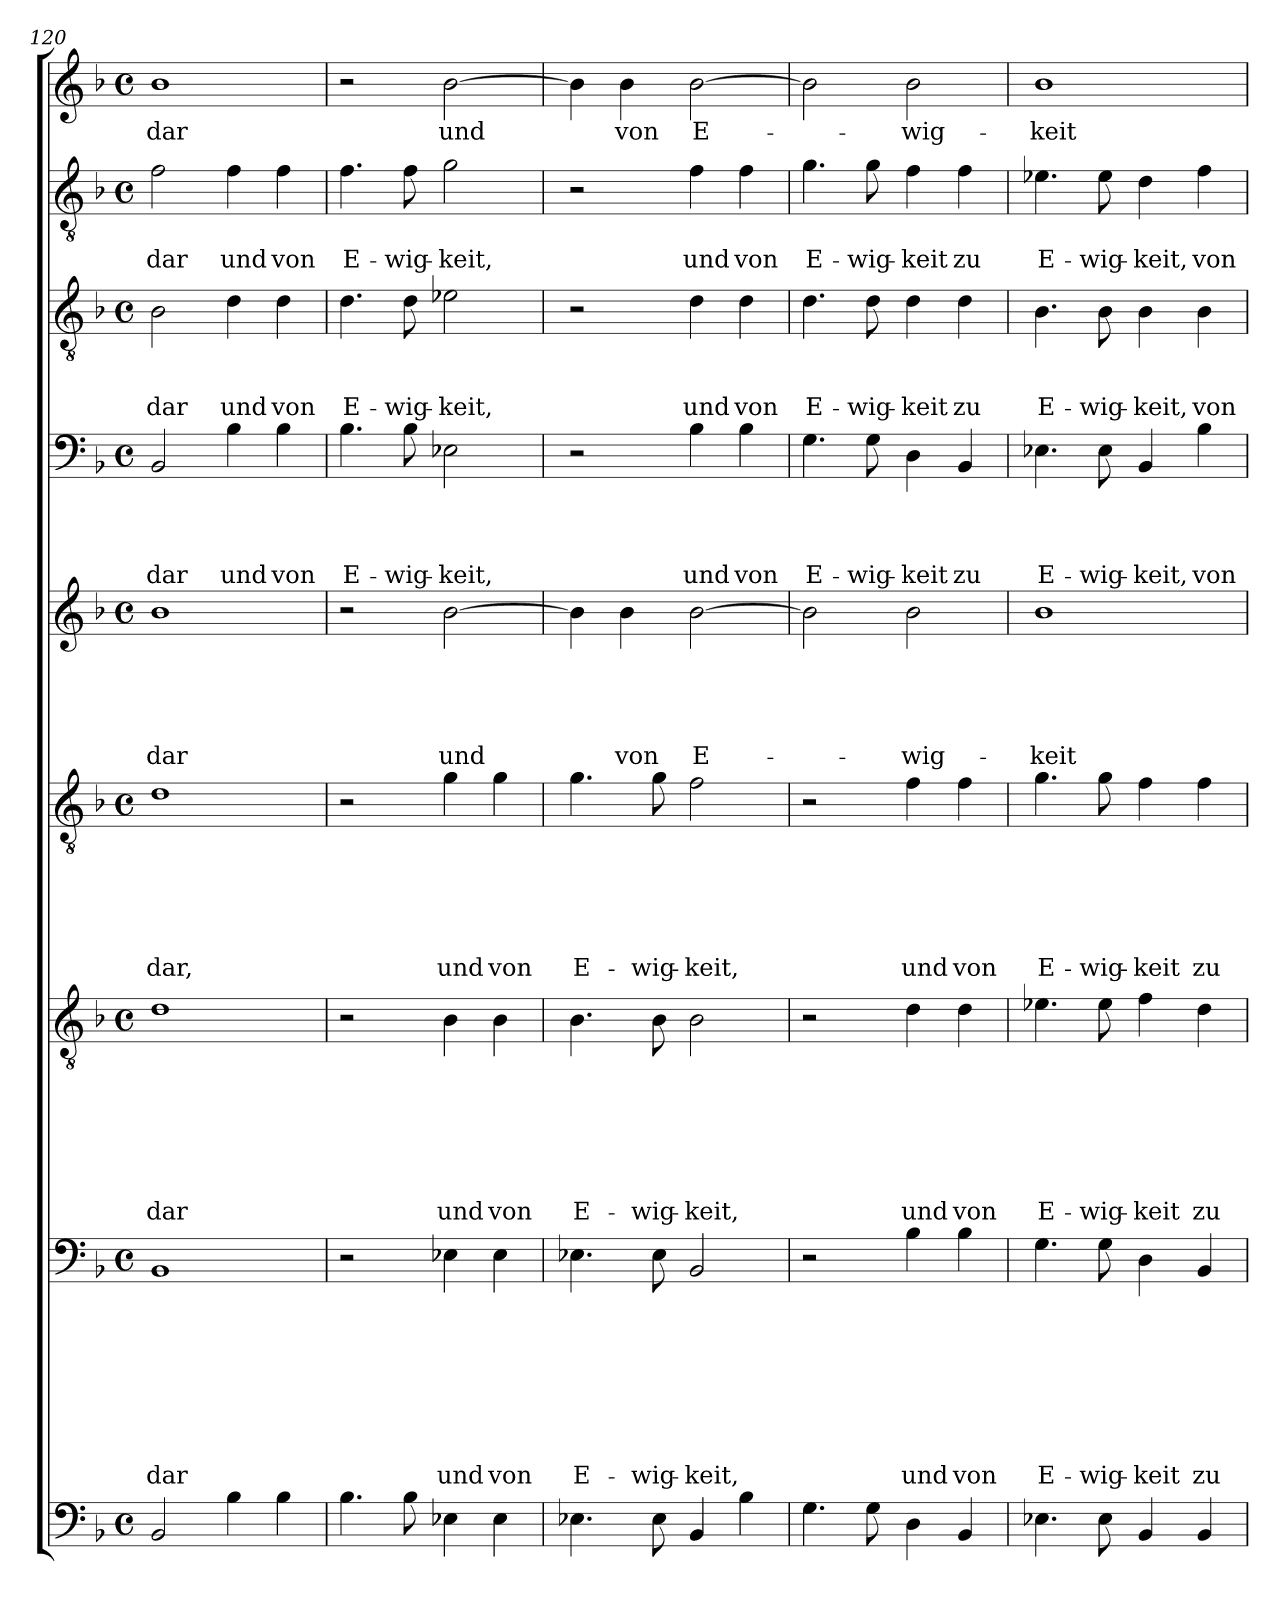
**kern	**kern	**text	**text	**text	**text	**text	**text	**text	**text	**kern	**text	**text	**text	**text	**text	**text	**text	**kern	**text	**text	**text	**text	**text	**text	**kern	**text	**text	**text	**text	**text	**kern	**text	**text	**text	**text	**kern	**text	**text	**text	**kern	**text	**text	**kern	**text
*part9	*part8	*part8	*part8	*part8	*part8	*part8	*part8	*part8	*part8	*part7	*part7	*part7	*part7	*part7	*part7	*part7	*part7	*part6	*part6	*part6	*part6	*part6	*part6	*part6	*part5	*part5	*part5	*part5	*part5	*part5	*part4	*part4	*part4	*part4	*part4	*part3	*part3	*part3	*part3	*part2	*part2	*part2	*part1	*part1
*staff9	*staff8	*staff8	*staff8	*staff8	*staff8	*staff8	*staff8	*staff8	*staff8	*staff7	*staff7	*staff7	*staff7	*staff7	*staff7	*staff7	*staff7	*staff6	*staff6	*staff6	*staff6	*staff6	*staff6	*staff6	*staff5	*staff5	*staff5	*staff5	*staff5	*staff5	*staff4	*staff4	*staff4	*staff4	*staff4	*staff3	*staff3	*staff3	*staff3	*staff2	*staff2	*staff2	*staff1	*staff1
*clefF4	*clefF4	*	*	*	*	*	*	*	*	*clefGv2	*	*	*	*	*	*	*	*clefGv2	*	*	*	*	*	*	*clefG2	*	*	*	*	*	*clefF4	*	*	*	*	*clefGv2	*	*	*	*clefGv2	*	*	*clefG2	*
*k[b-]	*k[b-]	*	*	*	*	*	*	*	*	*k[b-]	*	*	*	*	*	*	*	*k[b-]	*	*	*	*	*	*	*k[b-]	*	*	*	*	*	*k[b-]	*	*	*	*	*k[b-]	*	*	*	*k[b-]	*	*	*k[b-]	*
*F:	*F:	*	*	*	*	*	*	*	*	*F:	*	*	*	*	*	*	*	*F:	*	*	*	*	*	*	*F:	*	*	*	*	*	*F:	*	*	*	*	*F:	*	*	*	*F:	*	*	*F:	*
*M4/4	*M4/4	*	*	*	*	*	*	*	*	*M4/4	*	*	*	*	*	*	*	*M4/4	*	*	*	*	*	*	*M4/4	*	*	*	*	*	*M4/4	*	*	*	*	*M4/4	*	*	*	*M4/4	*	*	*M4/4	*
*met(c)	*met(c)	*	*	*	*	*	*	*	*	*met(c)	*	*	*	*	*	*	*	*met(c)	*	*	*	*	*	*	*met(c)	*	*	*	*	*	*met(c)	*	*	*	*	*met(c)	*	*	*	*met(c)	*	*	*met(c)	*
=120	=120	=120	=120	=120	=120	=120	=120	=120	=120	=120	=120	=120	=120	=120	=120	=120	=120	=120	=120	=120	=120	=120	=120	=120	=120	=120	=120	=120	=120	=120	=120	=120	=120	=120	=120	=120	=120	=120	=120	=120	=120	=120	=120	=120
!	!	!	!	!	!	!	!	!	!LO:LY:b	!	!	!	!	!	!	!	!LO:LY:b	!	!	!	!	!	!	!LO:LY:b	!	!	!	!	!	!LO:LY:b	!	!	!	!	!LO:LY:b	!	!	!	!LO:LY:b	!	!	!LO:LY:b	!	!LO:LY:b
2BB-/	1BB-	.	.	.	.	.	.	.	-dar	1d	.	.	.	.	.	.	-dar	1d	.	.	.	.	.	-dar,	1b-	.	.	.	.	-dar	2BB-/	.	.	.	-dar	2B-\	.	.	-dar	2f\	.	-dar	1b-	-dar
!	!	!	!	!	!	!	!	!	!	!	!	!	!	!	!	!	!	!	!	!	!	!	!	!	!	!	!	!	!	!	!	!	!	!	!LO:LY:b	!	!	!	!LO:LY:b	!	!	!LO:LY:b	!	!
4B-\	.	.	.	.	.	.	.	.	.	.	.	.	.	.	.	.	.	.	.	.	.	.	.	.	.	.	.	.	.	.	4B-\	.	.	.	und	4d\	.	.	und	4f\	.	und	.	.
!	!	!	!	!	!	!	!	!	!	!	!	!	!	!	!	!	!	!	!	!	!	!	!	!	!	!	!	!	!	!	!	!	!	!	!LO:LY:b	!	!	!	!LO:LY:b	!	!	!LO:LY:b	!	!
4B-\	.	.	.	.	.	.	.	.	.	.	.	.	.	.	.	.	.	.	.	.	.	.	.	.	.	.	.	.	.	.	4B-\	.	.	.	von	4d\	.	.	von	4f\	.	von	.	.
=121	=121	=121	=121	=121	=121	=121	=121	=121	=121	=121	=121	=121	=121	=121	=121	=121	=121	=121	=121	=121	=121	=121	=121	=121	=121	=121	=121	=121	=121	=121	=121	=121	=121	=121	=121	=121	=121	=121	=121	=121	=121	=121	=121	=121
!	!	!	!	!	!	!	!	!	!	!	!	!	!	!	!	!	!	!	!	!	!	!	!	!	!	!	!	!	!	!	!	!	!	!	!LO:LY:b	!	!	!	!LO:LY:b	!	!	!LO:LY:b	!	!
4.B-\	2r	.	.	.	.	.	.	.	.	2r	.	.	.	.	.	.	.	2r	.	.	.	.	.	.	2r	.	.	.	.	.	4.B-\	.	.	.	E-	4.d\	.	.	E-	4.f\	.	E-	2r	.
!	!	!	!	!	!	!	!	!	!	!	!	!	!	!	!	!	!	!	!	!	!	!	!	!	!	!	!	!	!	!	!	!	!	!	!LO:LY:b	!	!	!	!LO:LY:b	!	!	!LO:LY:b	!	!
8B-\	.	.	.	.	.	.	.	.	.	.	.	.	.	.	.	.	.	.	.	.	.	.	.	.	.	.	.	.	.	.	8B-\	.	.	.	-wig-	8d\	.	.	-wig-	8f\	.	-wig-	.	.
!	!	!	!	!	!	!	!	!	!LO:LY:b	!	!	!	!	!	!	!	!LO:LY:b	!	!	!	!	!	!	!LO:LY:b	!	!	!	!	!	!LO:LY:b	!	!	!	!	!LO:LY:b	!	!	!	!LO:LY:b	!	!	!LO:LY:b	!	!LO:LY:b
4E-X\	4E-X\	.	.	.	.	.	.	.	und	4B-\	.	.	.	.	.	.	und	4g\	.	.	.	.	.	und	[2b-\	.	.	.	.	und	2E-X\	.	.	.	-keit,	2e-X\	.	.	-keit,	2g\	.	-keit,	[2b-\	und
!	!	!	!	!	!	!	!	!	!LO:LY:b	!	!	!	!	!	!	!	!LO:LY:b	!	!	!	!	!	!	!LO:LY:b	!	!	!	!	!	!	!	!	!	!	!	!	!	!	!	!	!	!	!	!
4E-\	4E-\	.	.	.	.	.	.	.	von	4B-\	.	.	.	.	.	.	von	4g\	.	.	.	.	.	von	.	.	.	.	.	.	.	.	.	.	.	.	.	.	.	.	.	.	.	.
=122	=122	=122	=122	=122	=122	=122	=122	=122	=122	=122	=122	=122	=122	=122	=122	=122	=122	=122	=122	=122	=122	=122	=122	=122	=122	=122	=122	=122	=122	=122	=122	=122	=122	=122	=122	=122	=122	=122	=122	=122	=122	=122	=122	=122
!	!	!	!	!	!	!	!	!	!LO:LY:b	!	!	!	!	!	!	!	!LO:LY:b	!	!	!	!	!	!	!LO:LY:b	!	!	!	!	!	!	!	!	!	!	!	!	!	!	!	!	!	!	!	!
4.E-X\	4.E-X\	.	.	.	.	.	.	.	E-	4.B-\	.	.	.	.	.	.	E-	4.g\	.	.	.	.	.	E-	4b-\]	.	.	.	.	.	2r	.	.	.	.	2r	.	.	.	2r	.	.	4b-\]	.
!	!	!	!	!	!	!	!	!	!	!	!	!	!	!	!	!	!	!	!	!	!	!	!	!	!	!	!	!	!	!LO:LY:b	!	!	!	!	!	!	!	!	!	!	!	!	!	!LO:LY:b
.	.	.	.	.	.	.	.	.	.	.	.	.	.	.	.	.	.	.	.	.	.	.	.	.	4b-\	.	.	.	.	von	.	.	.	.	.	.	.	.	.	.	.	.	4b-\	von
!	!	!	!	!	!	!	!	!	!LO:LY:b	!	!	!	!	!	!	!	!LO:LY:b	!	!	!	!	!	!	!LO:LY:b	!	!	!	!	!	!	!	!	!	!	!	!	!	!	!	!	!	!	!	!
8E-\	8E-\	.	.	.	.	.	.	.	-wig-	8B-\	.	.	.	.	.	.	-wig-	8g\	.	.	.	.	.	-wig-	.	.	.	.	.	.	.	.	.	.	.	.	.	.	.	.	.	.	.	.
!	!	!	!	!	!	!	!	!	!LO:LY:b	!	!	!	!	!	!	!	!LO:LY:b	!	!	!	!	!	!	!LO:LY:b	!	!	!	!	!	!LO:LY:b	!	!	!	!	!LO:LY:b	!	!	!	!LO:LY:b	!	!	!LO:LY:b	!	!LO:LY:b
4BB-/	2BB-/	.	.	.	.	.	.	.	-keit,	2B-\	.	.	.	.	.	.	-keit,	2f\	.	.	.	.	.	-keit,	[2b-\	.	.	.	.	E-	4B-\	.	.	.	und	4d\	.	.	und	4f\	.	und	[2b-\	E-
!	!	!	!	!	!	!	!	!	!	!	!	!	!	!	!	!	!	!	!	!	!	!	!	!	!	!	!	!	!	!	!	!	!	!	!LO:LY:b	!	!	!	!LO:LY:b	!	!	!LO:LY:b	!	!
4B-\	.	.	.	.	.	.	.	.	.	.	.	.	.	.	.	.	.	.	.	.	.	.	.	.	.	.	.	.	.	.	4B-\	.	.	.	von	4d\	.	.	von	4f\	.	von	.	.
!!LO:PB:g=z
=123	=123	=123	=123	=123	=123	=123	=123	=123	=123	=123	=123	=123	=123	=123	=123	=123	=123	=123	=123	=123	=123	=123	=123	=123	=123	=123	=123	=123	=123	=123	=123	=123	=123	=123	=123	=123	=123	=123	=123	=123	=123	=123	=123	=123
!	!	!	!	!	!	!	!	!	!	!	!	!	!	!	!	!	!	!	!	!	!	!	!	!	!	!	!	!	!	!	!	!	!	!	!LO:LY:b	!	!	!	!LO:LY:b	!	!	!LO:LY:b	!	!
4.G\	2r	.	.	.	.	.	.	.	.	2r	.	.	.	.	.	.	.	2r	.	.	.	.	.	.	2b-\]	.	.	.	.	.	4.G\	.	.	.	E-	4.d\	.	.	E-	4.g\	.	E-	2b-\]	.
!	!	!	!	!	!	!	!	!	!	!	!	!	!	!	!	!	!	!	!	!	!	!	!	!	!	!	!	!	!	!	!	!	!	!	!LO:LY:b	!	!	!	!LO:LY:b	!	!	!LO:LY:b	!	!
8G\	.	.	.	.	.	.	.	.	.	.	.	.	.	.	.	.	.	.	.	.	.	.	.	.	.	.	.	.	.	.	8G\	.	.	.	-wig-	8d\	.	.	-wig-	8g\	.	-wig-	.	.
!	!	!	!	!	!	!	!	!	!LO:LY:b	!	!	!	!	!	!	!	!LO:LY:b	!	!	!	!	!	!	!LO:LY:b	!	!	!	!	!	!LO:LY:b	!	!	!	!	!LO:LY:b	!	!	!	!LO:LY:b	!	!	!LO:LY:b	!	!LO:LY:b
4D\	4B-\	.	.	.	.	.	.	.	und	4d\	.	.	.	.	.	.	und	4f\	.	.	.	.	.	und	2b-\	.	.	.	.	-wig-	4D\	.	.	.	-keit	4d\	.	.	-keit	4f\	.	-keit	2b-\	-wig-
!	!	!	!	!	!	!	!	!	!LO:LY:b	!	!	!	!	!	!	!	!LO:LY:b	!	!	!	!	!	!	!LO:LY:b	!	!	!	!	!	!	!	!	!	!	!LO:LY:b	!	!	!	!LO:LY:b	!	!	!LO:LY:b	!	!
4BB-/	4B-\	.	.	.	.	.	.	.	von	4d\	.	.	.	.	.	.	von	4f\	.	.	.	.	.	von	.	.	.	.	.	.	4BB-/	.	.	.	zu	4d\	.	.	zu	4f\	.	zu	.	.
=124	=124	=124	=124	=124	=124	=124	=124	=124	=124	=124	=124	=124	=124	=124	=124	=124	=124	=124	=124	=124	=124	=124	=124	=124	=124	=124	=124	=124	=124	=124	=124	=124	=124	=124	=124	=124	=124	=124	=124	=124	=124	=124	=124	=124
!	!	!	!	!	!	!	!	!	!LO:LY:b	!	!	!	!	!	!	!	!LO:LY:b	!	!	!	!	!	!	!LO:LY:b	!	!	!	!	!	!LO:LY:b	!	!	!	!	!LO:LY:b	!	!	!	!LO:LY:b	!	!	!LO:LY:b	!	!LO:LY:b
4.E-X\	4.G\	.	.	.	.	.	.	.	E-	4.e-X\	.	.	.	.	.	.	E-	4.g\	.	.	.	.	.	E-	1b-	.	.	.	.	-keit	4.E-X\	.	.	.	E-	4.B-\	.	.	E-	4.e-X\	.	E-	1b-	-keit
!	!	!	!	!	!	!	!	!	!LO:LY:b	!	!	!	!	!	!	!	!LO:LY:b	!	!	!	!	!	!	!LO:LY:b	!	!	!	!	!	!	!	!	!	!	!LO:LY:b	!	!	!	!LO:LY:b	!	!	!LO:LY:b	!	!
8E-\	8G\	.	.	.	.	.	.	.	-wig-	8e-\	.	.	.	.	.	.	-wig-	8g\	.	.	.	.	.	-wig-	.	.	.	.	.	.	8E-\	.	.	.	-wig-	8B-\	.	.	-wig-	8e-\	.	-wig-	.	.
!	!	!	!	!	!	!	!	!	!LO:LY:b	!	!	!	!	!	!	!	!LO:LY:b	!	!	!	!	!	!	!LO:LY:b	!	!	!	!	!	!	!	!	!	!	!LO:LY:b	!	!	!	!LO:LY:b	!	!	!LO:LY:b	!	!
4BB-/	4D\	.	.	.	.	.	.	.	-keit	4f\	.	.	.	.	.	.	-keit	4f\	.	.	.	.	.	-keit	.	.	.	.	.	.	4BB-/	.	.	.	-keit,	4B-\	.	.	-keit,	4d\	.	-keit,	.	.
!	!	!	!	!	!	!	!	!	!LO:LY:b	!	!	!	!	!	!	!	!LO:LY:b	!	!	!	!	!	!	!LO:LY:b	!	!	!	!	!	!	!	!	!	!	!LO:LY:b	!	!	!	!LO:LY:b	!	!	!LO:LY:b	!	!
4BB-/	4BB-/	.	.	.	.	.	.	.	zu	4d\	.	.	.	.	.	.	zu	4f\	.	.	.	.	.	zu	.	.	.	.	.	.	4B-\	.	.	.	von	4B-\	.	.	von	4f\	.	von	.	.
=	=	=	=	=	=	=	=	=	=	=	=	=	=	=	=	=	=	=	=	=	=	=	=	=	=	=	=	=	=	=	=	=	=	=	=	=	=	=	=	=	=	=	=	=
*-	*-	*-	*-	*-	*-	*-	*-	*-	*-	*-	*-	*-	*-	*-	*-	*-	*-	*-	*-	*-	*-	*-	*-	*-	*-	*-	*-	*-	*-	*-	*-	*-	*-	*-	*-	*-	*-	*-	*-	*-	*-	*-	*-	*-
